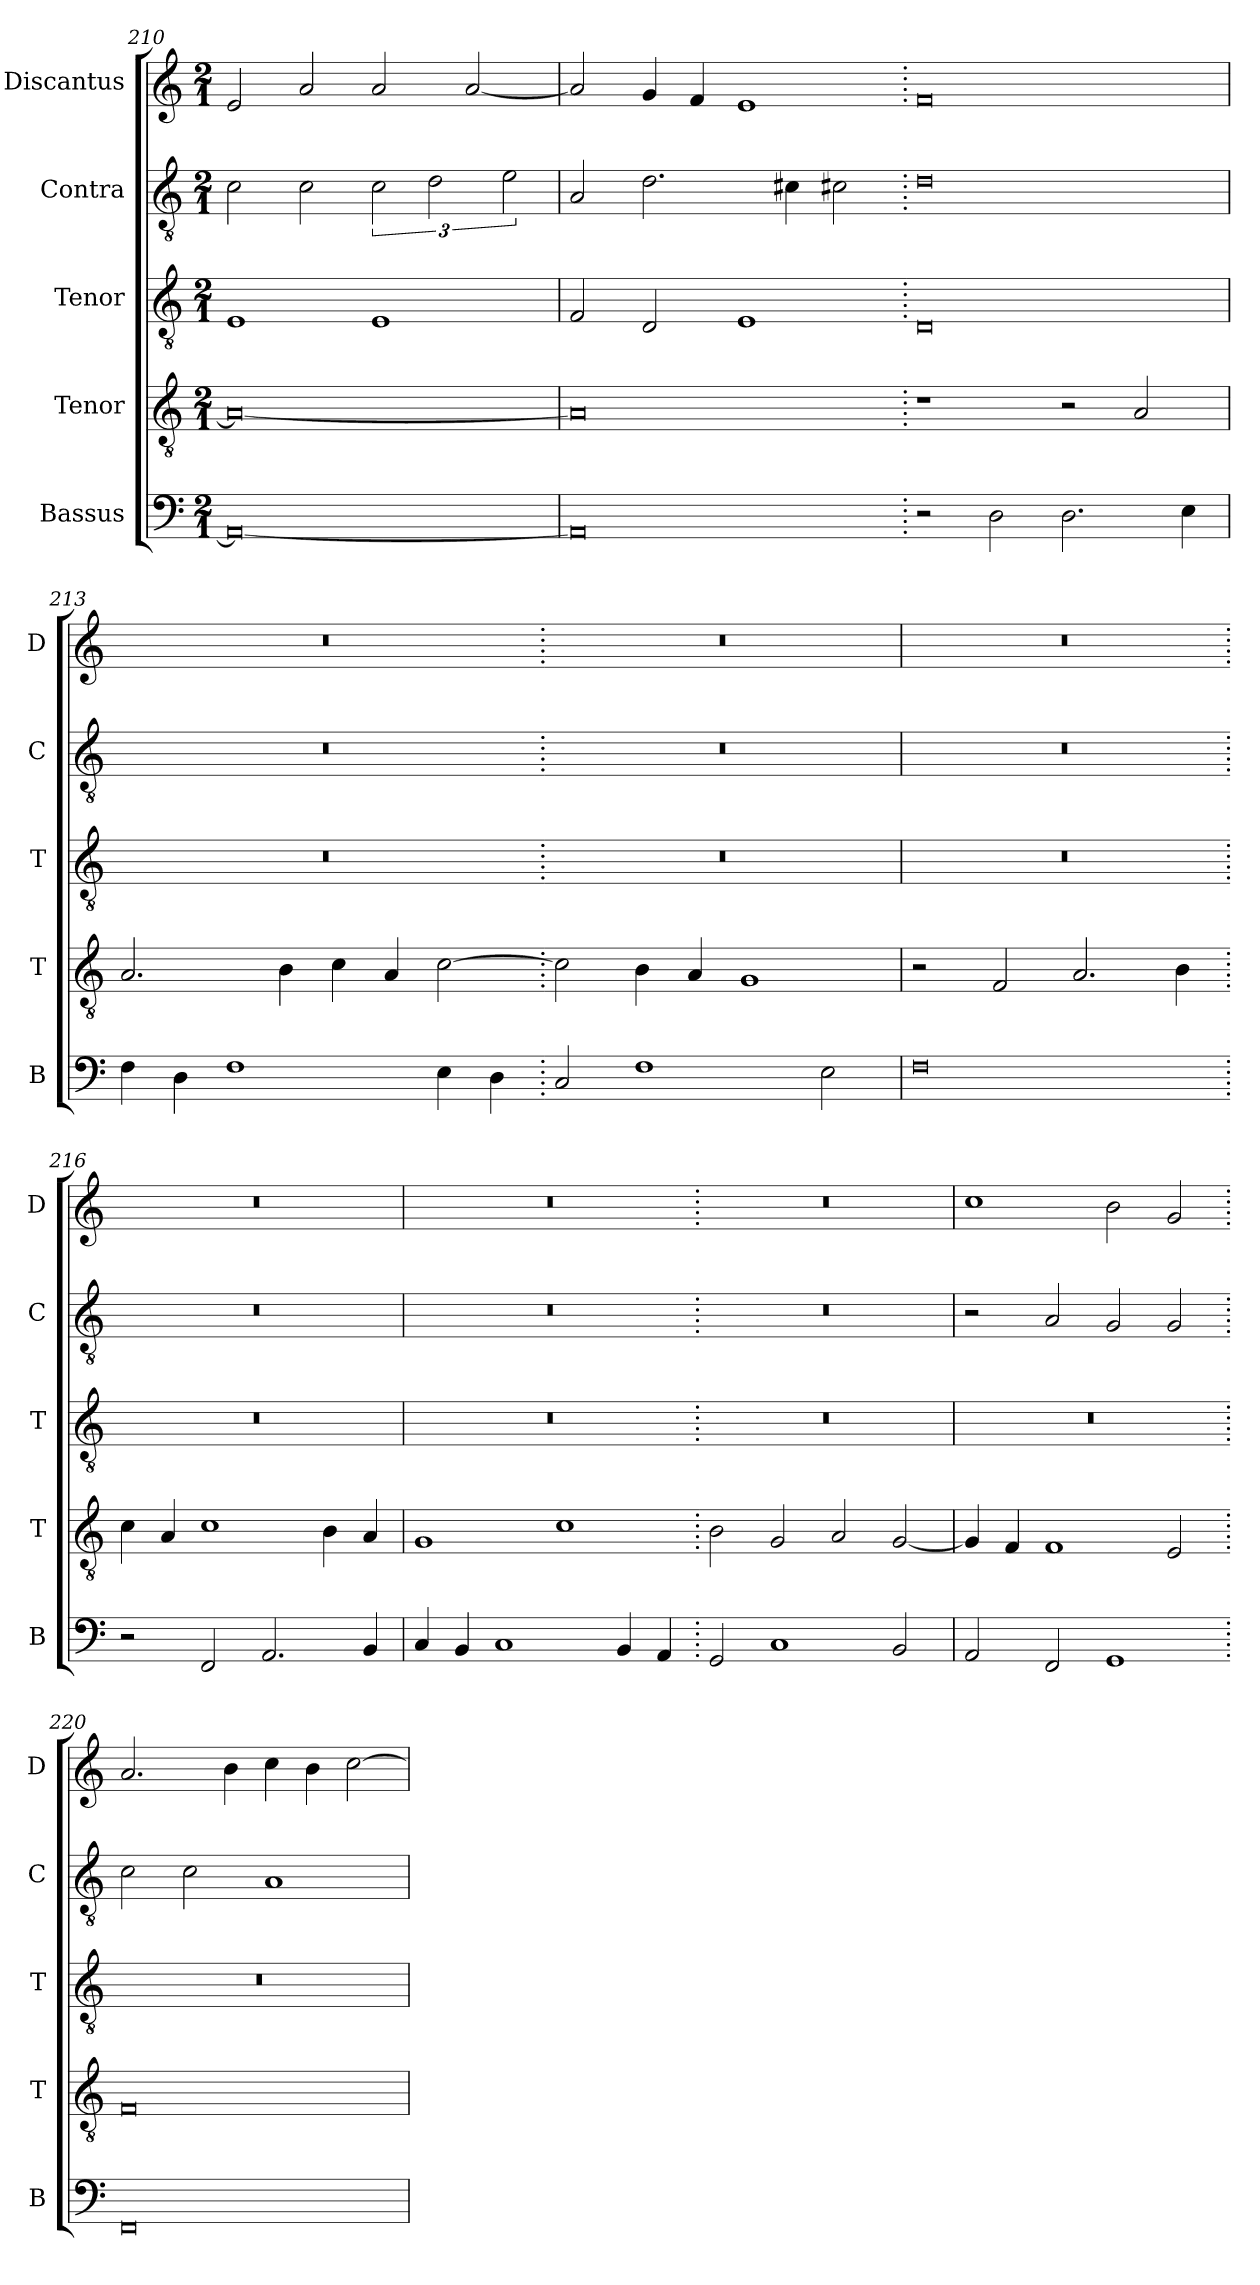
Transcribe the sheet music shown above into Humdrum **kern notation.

**kern	**kern	**kern	**kern	**kern
*part5	*part4	*part3	*part2	*part1
*staff5	*staff4	*staff3	*staff2	*staff1
*I"Bassus	*I"Tenor	*I"Tenor	*I"Contra	*I"Discantus
*I'B	*I'T	*I'T	*I'C	*I'D
*clefF4	*clefGv2	*clefGv2	*clefGv2	*clefG2
*k[]	*k[]	*k[]	*k[]	*k[]
*M2/1	*M2/1	*M2/1	*M2/1	*M2/1
=210	=210	=210	=210	=210
0AA_	0A_	1E	2c\	2e/
.	.	.	2c\	2a/
.	.	1E	3c\	2a/
.	.	.	3d\	.
.	.	.	.	[2a/
.	.	.	3e\	.
=211	=211	=211	=211	=211
0AA]	0A]	2F/	2A/	2a/]
.	.	2D/	2.d\	4g/
.	.	.	.	4f/
.	.	1E	.	1e
.	.	.	4c#X\	.
.	.	.	2c#X\	.
=212.	=212.	=212.	=212.	=212.
2r	1r	0D	0d	0f
2D\	.	.	.	.
2.D\	2r	.	.	.
.	2A/	.	.	.
4E\	.	.	.	.
=213	=213	=213	=213	=213
4F\	2.A/	0r	0r	0r
4D\	.	.	.	.
1F	.	.	.	.
.	4B\	.	.	.
.	4c\	.	.	.
.	4A/	.	.	.
4E\	[2c\	.	.	.
4D\	.	.	.	.
=214.	=214.	=214.	=214.	=214.
2C/	2c\]	0r	0r	0r
1F	4B\	.	.	.
.	4A/	.	.	.
.	1G	.	.	.
2E\	.	.	.	.
=215	=215	=215	=215	=215
0F	2r	0r	0r	0r
.	2F/	.	.	.
.	2.A/	.	.	.
.	4B\	.	.	.
=216.	=216.	=216.	=216.	=216.
2r	4c\	0r	0r	0r
.	4A/	.	.	.
2FF/	1c	.	.	.
2.AA/	.	.	.	.
.	4B\	.	.	.
4BB/	4A/	.	.	.
=217	=217	=217	=217	=217
4C/	1G	0r	0r	0r
4BB/	.	.	.	.
1C	.	.	.	.
.	1c	.	.	.
4BB/	.	.	.	.
4AA/	.	.	.	.
=218.	=218.	=218.	=218.	=218.
2GG/	2B\	0r	0r	0r
1C	2G/	.	.	.
.	2A/	.	.	.
2BB/	[2G/	.	.	.
=219	=219	=219	=219	=219
2AA/	4G/]	0r	2r	1cc
.	4F/	.	.	.
2FF/	1F	.	2A/	.
1GG	.	.	2G/	2b\
.	2E/	.	2G/	2g/
=220.	=220.	=220.	=220.	=220.
0FF	0F	0r	2c\	2.a/
.	.	.	2c\	.
.	.	.	.	4b\
.	.	.	1A	4cc\
.	.	.	.	4b\
.	.	.	.	[2cc\
=	=	=	=	=
*-	*-	*-	*-	*-
